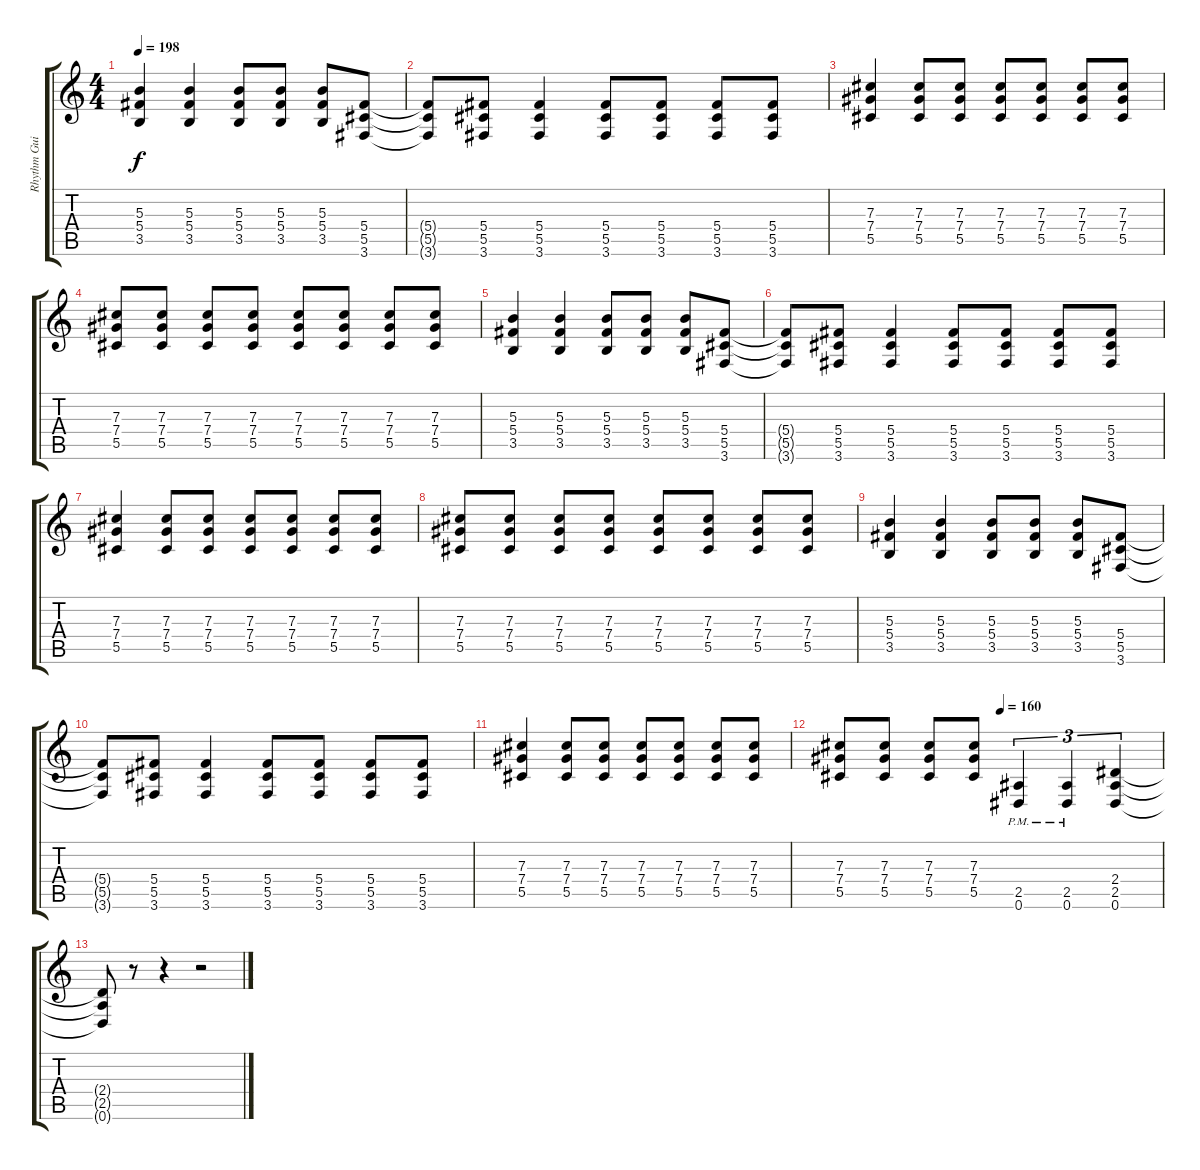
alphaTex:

\track ("Rhythm Guitar  " "Rhythm Gui") {instrument overdrivenguitar}
\staff {score tabs}
\tuning (Eb4 Bb3 Gb3 Db3 Ab2 Eb2) {hide}
\ts (4 4)
\tempo 198
\clef g2
\ks c
(5.3 5.4 3.5).4{dy f} (5.3 5.4 3.5).4 (5.3 5.4 3.5).8 (5.3 5.4 3.5).8 (5.3 5.4 3.5).8 (5.4 5.5 3.6).8 |
(5.4{t} 5.5{t} 3.6{t}).8 (5.4 5.5 3.6).8 (5.4 5.5 3.6).4 (5.4 5.5 3.6).8 (5.4 5.5 3.6).8 (5.4 5.5 3.6).8 (5.4 5.5 3.6).8 |
(7.3 7.4 5.5).4 (7.3 7.4 5.5).8 (7.3 7.4 5.5).8 (7.3 7.4 5.5).8 (7.3 7.4 5.5).8 (7.3 7.4 5.5).8 (7.3 7.4 5.5).8 |
(7.3 7.4 5.5).8 (7.3 7.4 5.5).8 (7.3 7.4 5.5).8 (7.3 7.4 5.5).8 (7.3 7.4 5.5).8 (7.3 7.4 5.5).8 (7.3 7.4 5.5).8 (7.3 7.4 5.5).8 |
(5.3 5.4 3.5).4 (5.3 5.4 3.5).4 (5.3 5.4 3.5).8 (5.3 5.4 3.5).8 (5.3 5.4 3.5).8 (5.4 5.5 3.6).8 |
(5.4{t} 5.5{t} 3.6{t}).8 (5.4 5.5 3.6).8 (5.4 5.5 3.6).4 (5.4 5.5 3.6).8 (5.4 5.5 3.6).8 (5.4 5.5 3.6).8 (5.4 5.5 3.6).8 |
(7.3 7.4 5.5).4 (7.3 7.4 5.5).8 (7.3 7.4 5.5).8 (7.3 7.4 5.5).8 (7.3 7.4 5.5).8 (7.3 7.4 5.5).8 (7.3 7.4 5.5).8 |
(7.3 7.4 5.5).8 (7.3 7.4 5.5).8 (7.3 7.4 5.5).8 (7.3 7.4 5.5).8 (7.3 7.4 5.5).8 (7.3 7.4 5.5).8 (7.3 7.4 5.5).8 (7.3 7.4 5.5).8 |
(5.3 5.4 3.5).4 (5.3 5.4 3.5).4 (5.3 5.4 3.5).8 (5.3 5.4 3.5).8 (5.3 5.4 3.5).8 (5.4 5.5 3.6).8 |
(5.4{t} 5.5{t} 3.6{t}).8 (5.4 5.5 3.6).8 (5.4 5.5 3.6).4 (5.4 5.5 3.6).8 (5.4 5.5 3.6).8 (5.4 5.5 3.6).8 (5.4 5.5 3.6).8 |
(7.3 7.4 5.5).4 (7.3 7.4 5.5).8 (7.3 7.4 5.5).8 (7.3 7.4 5.5).8 (7.3 7.4 5.5).8 (7.3 7.4 5.5).8 (7.3 7.4 5.5).8 |
\tempo (160 0.5)
(7.3 7.4 5.5).8 (7.3 7.4 5.5).8 (7.3 7.4 5.5).8 (7.3 7.4 5.5).8 (2.5{pm} 0.6{pm}).4{tu (3 2)} (2.5{pm} 0.6{pm}).4{tu (3 2)} (2.4 2.5 0.6).4{tu (3 2)} |
(2.4{t} 2.5{t} 0.6{t}).8 r.8 r.4 r.2
